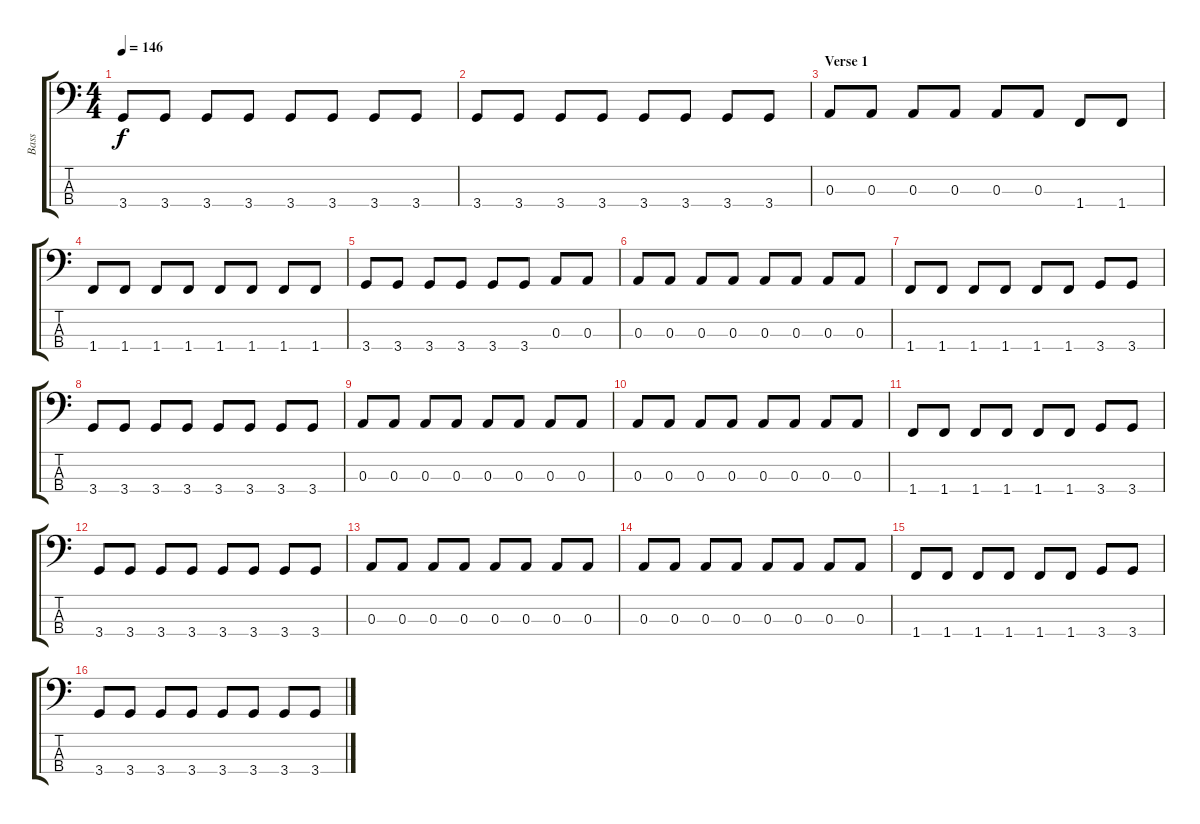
\track ("Bass" "Bass") {instrument electricbasspick}
\staff {score tabs}
\tuning (G2 D2 A1 E1) {hide}
\ts (4 4)
\tempo 146
\clef f4
\ks c
3.4.8{dy f} 3.4.8 3.4.8 3.4.8 3.4.8 3.4.8 3.4.8 3.4.8 |
3.4.8 3.4.8 3.4.8 3.4.8 3.4.8 3.4.8 3.4.8 3.4.8 |
\section ("" "Verse 1")
0.3.8 0.3.8 0.3.8 0.3.8 0.3.8 0.3.8 1.4.8 1.4.8 |
1.4.8 1.4.8 1.4.8 1.4.8 1.4.8 1.4.8 1.4.8 1.4.8 |
3.4.8 3.4.8 3.4.8 3.4.8 3.4.8 3.4.8 0.3.8 0.3.8 |
0.3.8 0.3.8 0.3.8 0.3.8 0.3.8 0.3.8 0.3.8 0.3.8 |
1.4.8 1.4.8 1.4.8 1.4.8 1.4.8 1.4.8 3.4.8 3.4.8 |
3.4.8 3.4.8 3.4.8 3.4.8 3.4.8 3.4.8 3.4.8 3.4.8 |
0.3.8 0.3.8 0.3.8 0.3.8 0.3.8 0.3.8 0.3.8 0.3.8 |
0.3.8 0.3.8 0.3.8 0.3.8 0.3.8 0.3.8 0.3.8 0.3.8 |
1.4.8 1.4.8 1.4.8 1.4.8 1.4.8 1.4.8 3.4.8 3.4.8 |
3.4.8 3.4.8 3.4.8 3.4.8 3.4.8 3.4.8 3.4.8 3.4.8 |
0.3.8 0.3.8 0.3.8 0.3.8 0.3.8 0.3.8 0.3.8 0.3.8 |
0.3.8 0.3.8 0.3.8 0.3.8 0.3.8 0.3.8 0.3.8 0.3.8 |
1.4.8 1.4.8 1.4.8 1.4.8 1.4.8 1.4.8 3.4.8 3.4.8 |
3.4.8 3.4.8 3.4.8 3.4.8 3.4.8 3.4.8 3.4.8 3.4.8
